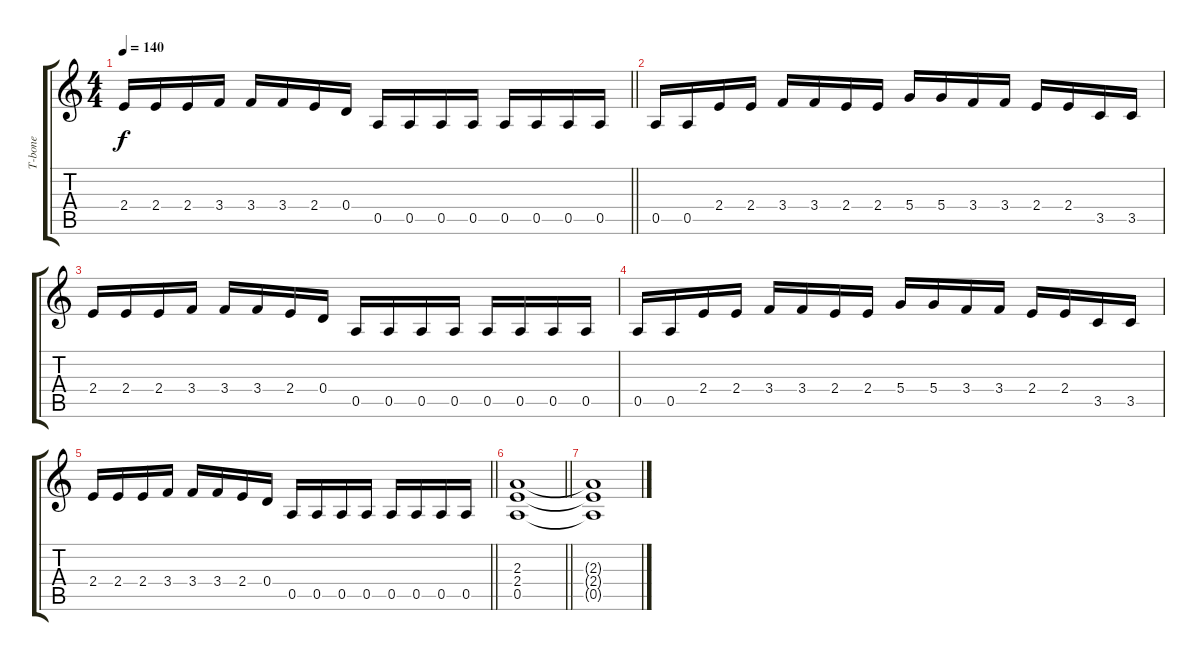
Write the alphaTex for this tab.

\track ("T-bone" "T-bone") {instrument distortionguitar}
\staff {score tabs}
\tuning (E4 B3 G3 D3 A2 E2) {hide}
\ts (4 4)
\tempo 140
\clef g2
\barLineRight lightlight
\ks c
2.4.16{dy f} 2.4.16 2.4.16 3.4.16 3.4.16 3.4.16 2.4.16 0.4.16 0.5.16 0.5.16 0.5.16 0.5.16 0.5.16 0.5.16 0.5.16 0.5.16 |
0.5.16 0.5.16 2.4.16 2.4.16 3.4.16 3.4.16 2.4.16 2.4.16 5.4.16 5.4.16 3.4.16 3.4.16 2.4.16 2.4.16 3.5.16 3.5.16 |
2.4.16 2.4.16 2.4.16 3.4.16 3.4.16 3.4.16 2.4.16 0.4.16 0.5.16 0.5.16 0.5.16 0.5.16 0.5.16 0.5.16 0.5.16 0.5.16 |
0.5.16 0.5.16 2.4.16 2.4.16 3.4.16 3.4.16 2.4.16 2.4.16 5.4.16 5.4.16 3.4.16 3.4.16 2.4.16 2.4.16 3.5.16 3.5.16 |
\barLineRight lightlight
2.4.16 2.4.16 2.4.16 3.4.16 3.4.16 3.4.16 2.4.16 0.4.16 0.5.16 0.5.16 0.5.16 0.5.16 0.5.16 0.5.16 0.5.16 0.5.16 |
\barLineRight lightlight
(2.3 2.4 0.5).1 |
(2.3{t} 2.4{t} 0.5{t}).1
